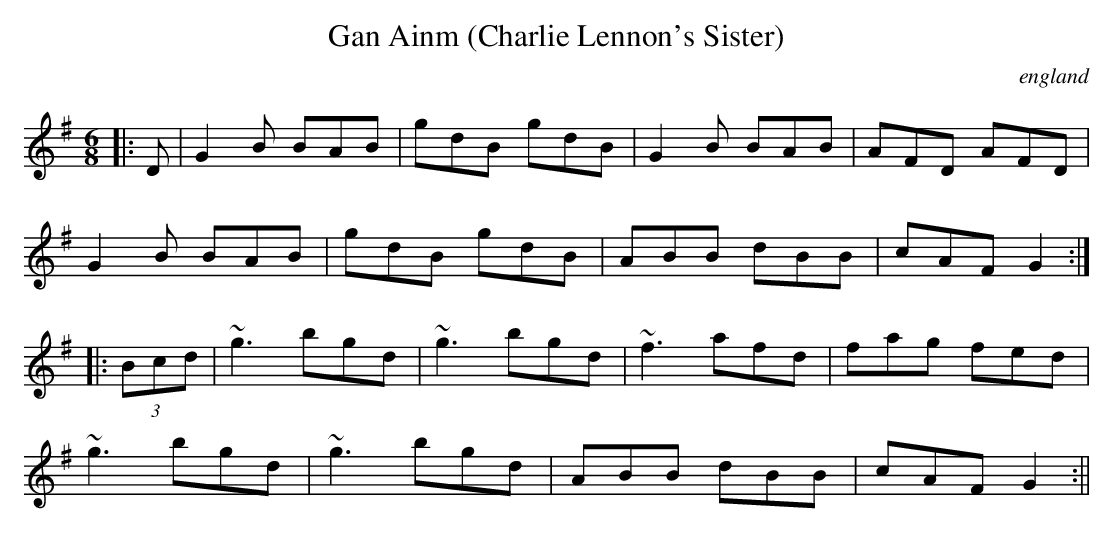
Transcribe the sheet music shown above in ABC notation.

X:1
T:Gan Ainm (Charlie Lennon's Sister)
O:england
M:6/8
L:1/8
K:G
||:D|G2B BAB|gdB gdB|G2B BAB|AFD AFD|
G2B BAB|gdB gdB|ABB dBB|cAF G2:|
|:(3Bcd|~g3 bgd|~g3 bgd|~f3 afd|fag fed|
~g3 bgd|~g3 bgd|ABB dBB|cAF G2:||
